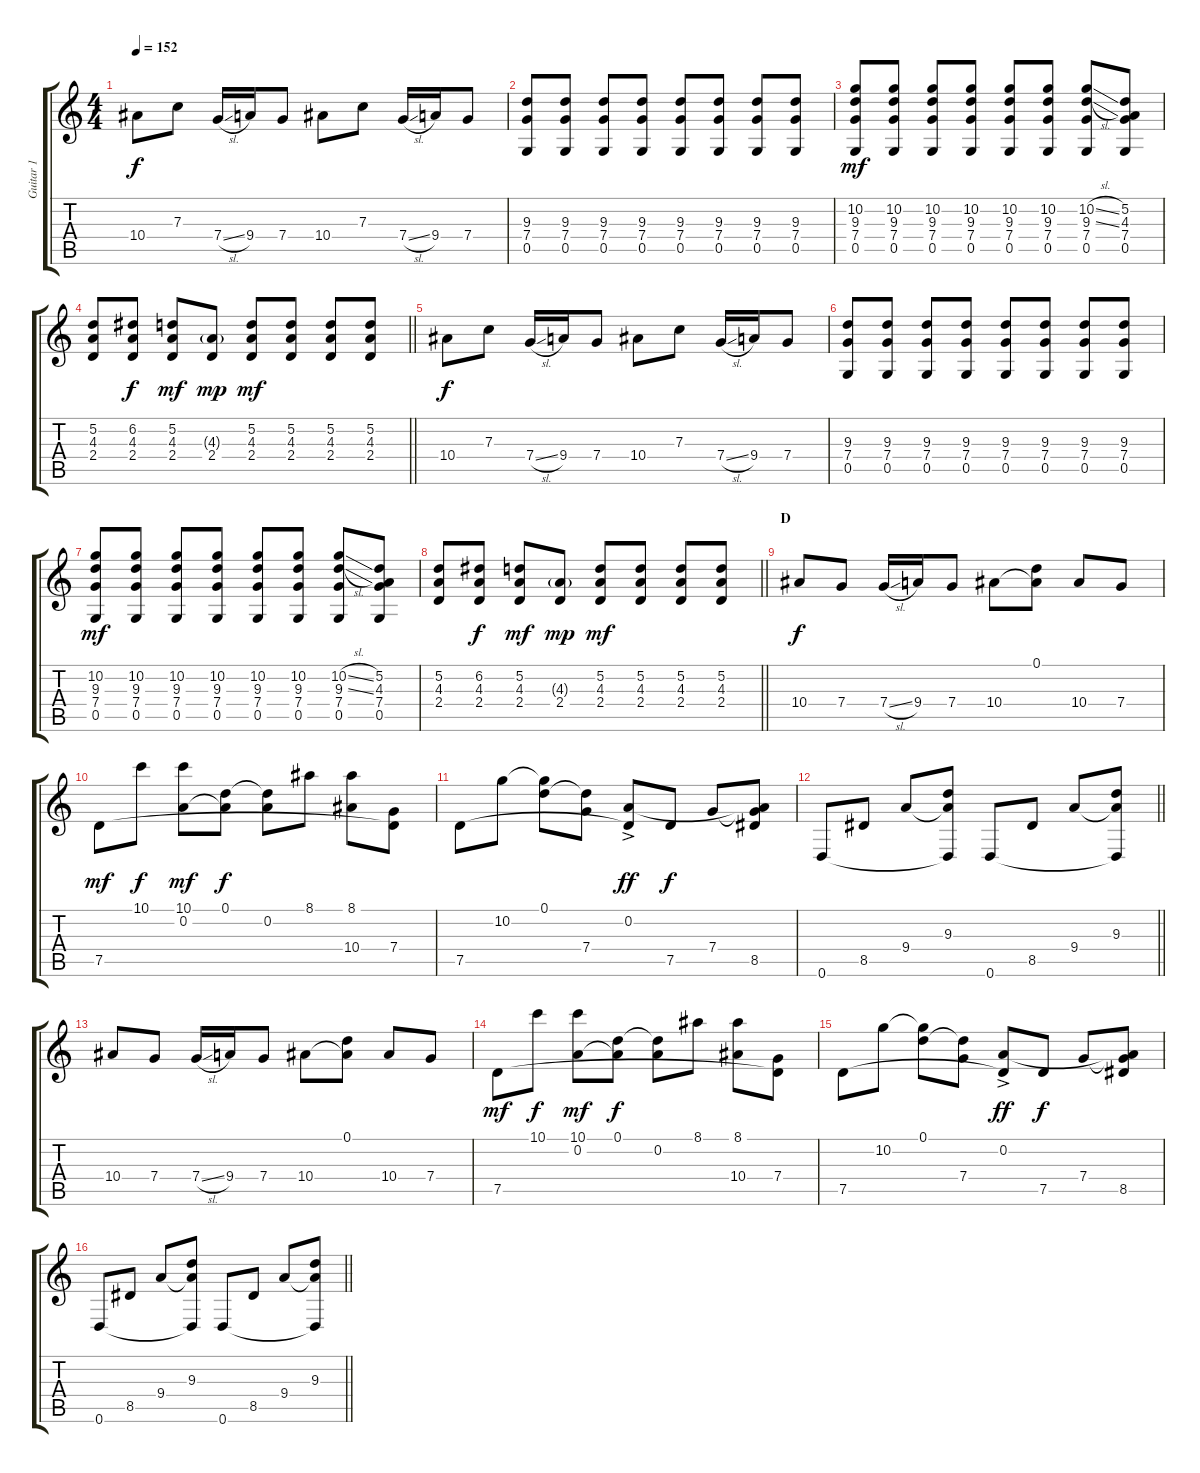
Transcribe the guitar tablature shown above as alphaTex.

\track ("Guitar 1" "Guitar 1") {instrument distortionguitar}
\staff {score tabs}
\tuning (D4 A3 F3 C3 G2 D2) {hide}
\ts (4 4)
\section ("" "")
\tempo 152
\clef g2
\ks c
10.4.8{dy f} 7.3.8 7.4{sl}.16 9.4.16 7.4.8 10.4.8 7.3.8 7.4{sl}.16 9.4.16 7.4.8 |
(9.3 7.4 0.5).8 (9.3 7.4 0.5).8 (9.3 7.4 0.5).8 (9.3 7.4 0.5).8 (9.3 7.4 0.5).8 (9.3 7.4 0.5).8 (9.3 7.4 0.5).8 (9.3 7.4 0.5).8 |
(10.2 9.3 7.4 0.5).8{dy mf} (10.2 9.3 7.4 0.5).8 (10.2 9.3 7.4 0.5).8 (10.2 9.3 7.4 0.5).8 (10.2 9.3 7.4 0.5).8 (10.2 9.3 7.4 0.5).8 (10.2{sl} 9.3{sl} 7.4 0.5).8 (5.2 4.3 7.4 0.5).8 |
\barLineRight lightlight
(5.2 4.3 2.4).8 (6.2 4.3 2.4).8{dy f} (5.2 4.3 2.4).8{dy mf} (4.3{g} 2.4).8{dy mp} (5.2 4.3 2.4).8{dy mf} (5.2 4.3 2.4).8 (5.2 4.3 2.4).8 (5.2 4.3 2.4).8 |
\section ("" "")
10.4.8{dy f} 7.3.8 7.4{sl}.16 9.4.16 7.4.8 10.4.8 7.3.8 7.4{sl}.16 9.4.16 7.4.8 |
(9.3 7.4 0.5).8 (9.3 7.4 0.5).8 (9.3 7.4 0.5).8 (9.3 7.4 0.5).8 (9.3 7.4 0.5).8 (9.3 7.4 0.5).8 (9.3 7.4 0.5).8 (9.3 7.4 0.5).8 |
(10.2 9.3 7.4 0.5).8{dy mf} (10.2 9.3 7.4 0.5).8 (10.2 9.3 7.4 0.5).8 (10.2 9.3 7.4 0.5).8 (10.2 9.3 7.4 0.5).8 (10.2 9.3 7.4 0.5).8 (10.2{sl} 9.3{sl} 7.4 0.5).8 (5.2 4.3 7.4 0.5).8 |
\barLineRight lightlight
(5.2 4.3 2.4).8 (6.2 4.3 2.4).8{dy f} (5.2 4.3 2.4).8{dy mf} (4.3{g} 2.4).8{dy mp} (5.2 4.3 2.4).8{dy mf} (5.2 4.3 2.4).8 (5.2 4.3 2.4).8 (5.2 4.3 2.4).8 |
\section ("" "D")
10.4.8{dy f} 7.4.8 7.4{sl}.16 9.4.16 7.4.8 10.4.8 (0.1 10.4{t}).8 10.4.8 7.4.8 |
7.5.8{dy mf} 10.1.8{dy f} (10.1 0.2).8{dy mf} (0.1 0.2{t}).8{dy f} (0.1{t} 0.2).8 8.1.8 (8.1 10.4).8 (7.4 7.5{t}).8 |
7.5.8 10.2.8 (0.1 10.2{t}).8 (0.1{t} 7.4).8 (0.2{ac} 7.5{t}).8{dy ff} 7.5.8{dy f} 7.4.8 (0.2{t} 7.4{t} 8.5).8 |
\barLineRight lightlight
0.6.8 8.5.8 9.4.8 (9.3 9.4{t} 0.6{t}).8 0.6.8 8.5.8 9.4.8 (9.3 9.4{t} 0.6{t}).8 |
\section ("" "")
10.4.8 7.4.8 7.4{sl}.16 9.4.16 7.4.8 10.4.8 (0.1 10.4{t}).8 10.4.8 7.4.8 |
7.5.8{dy mf} 10.1.8{dy f} (10.1 0.2).8{dy mf} (0.1 0.2{t}).8{dy f} (0.1{t} 0.2).8 8.1.8 (8.1 10.4).8 (7.4 7.5{t}).8 |
7.5.8 10.2.8 (0.1 10.2{t}).8 (0.1{t} 7.4).8 (0.2{ac} 7.5{t}).8{dy ff} 7.5.8{dy f} 7.4.8 (0.2{t} 7.4{t} 8.5).8 |
\barLineRight lightlight
0.6.8 8.5.8 9.4.8 (9.3 9.4{t} 0.6{t}).8 0.6.8 8.5.8 9.4.8 (9.3 9.4{t} 0.6{t}).8
